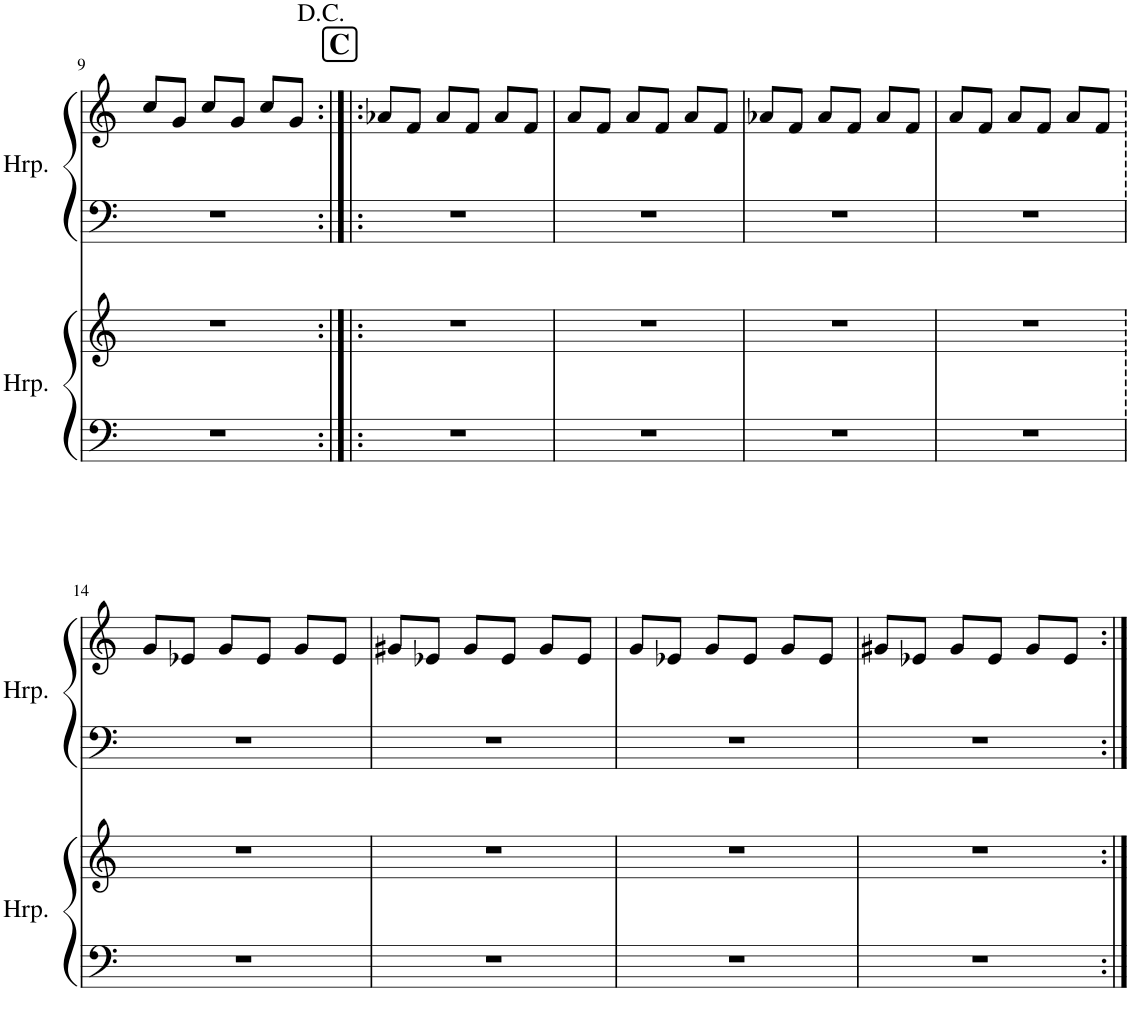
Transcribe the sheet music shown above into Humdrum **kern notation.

**kern	**kern	**kern	**kern
*part2	*part2	*part1	*part1
*staff4	*staff3	*staff2	*staff1
*I"ハープ	*	*I"ハープ	*
!!LO:PB:g=z
*clefF4	*clefG2	*clefF4	*clefG2
*k[]	*k[]	*k[]	*k[]
*M3/4	*M3/4	*M3/4	*M3/4
=9	=9	=9	=9
2.r	2.r	2.r	8cc/L
.	.	.	8g/J
.	.	.	8cc/L
.	.	.	8g/J
.	.	.	8cc/L
.	.	.	8g/J
!!LO:REH:place=s1:a:B:cj:fs=14:t=C
=10:|!|:	=10:|!|:	=10:|!|:	=10:|!|:
2.r	2.r	2.r	8a-X/L
.	.	.	8f/J
.	.	.	8a-/L
.	.	.	8f/J
.	.	.	8a-/L
.	.	.	8f/J
=11	=11	=11	=11
2.r	2.r	2.r	8a/L
.	.	.	8f/J
.	.	.	8a/L
.	.	.	8f/J
.	.	.	8a/L
.	.	.	8f/J
=12	=12	=12	=12
2.r	2.r	2.r	8a-X/L
.	.	.	8f/J
.	.	.	8a-/L
.	.	.	8f/J
.	.	.	8a-/L
.	.	.	8f/J
=13	=13	=13	=13
2.r	2.r	2.r	8a/L
.	.	.	8f/J
.	.	.	8a/L
.	.	.	8f/J
.	.	.	8a/L
.	.	.	8f/J
!!LO:LB:g=z
=14	=14	=14	=14
2.r	2.r	2.r	8g/L
.	.	.	8e-X/J
.	.	.	8g/L
.	.	.	8e-/J
.	.	.	8g/L
.	.	.	8e-/J
=15	=15	=15	=15
2.r	2.r	2.r	8g#X/L
.	.	.	8e-X/J
.	.	.	8g#/L
.	.	.	8e-/J
.	.	.	8g#/L
.	.	.	8e-/J
=16	=16	=16	=16
2.r	2.r	2.r	8g/L
.	.	.	8e-X/J
.	.	.	8g/L
.	.	.	8e-/J
.	.	.	8g/L
.	.	.	8e-/J
=17	=17	=17	=17
2.r	2.r	2.r	8g#X/L
.	.	.	8e-X/J
.	.	.	8g#/L
.	.	.	8e-/J
.	.	.	8g#/L
.	.	.	8e-/J
=:|!	=:|!	=:|!	=:|!
*-	*-	*-	*-
